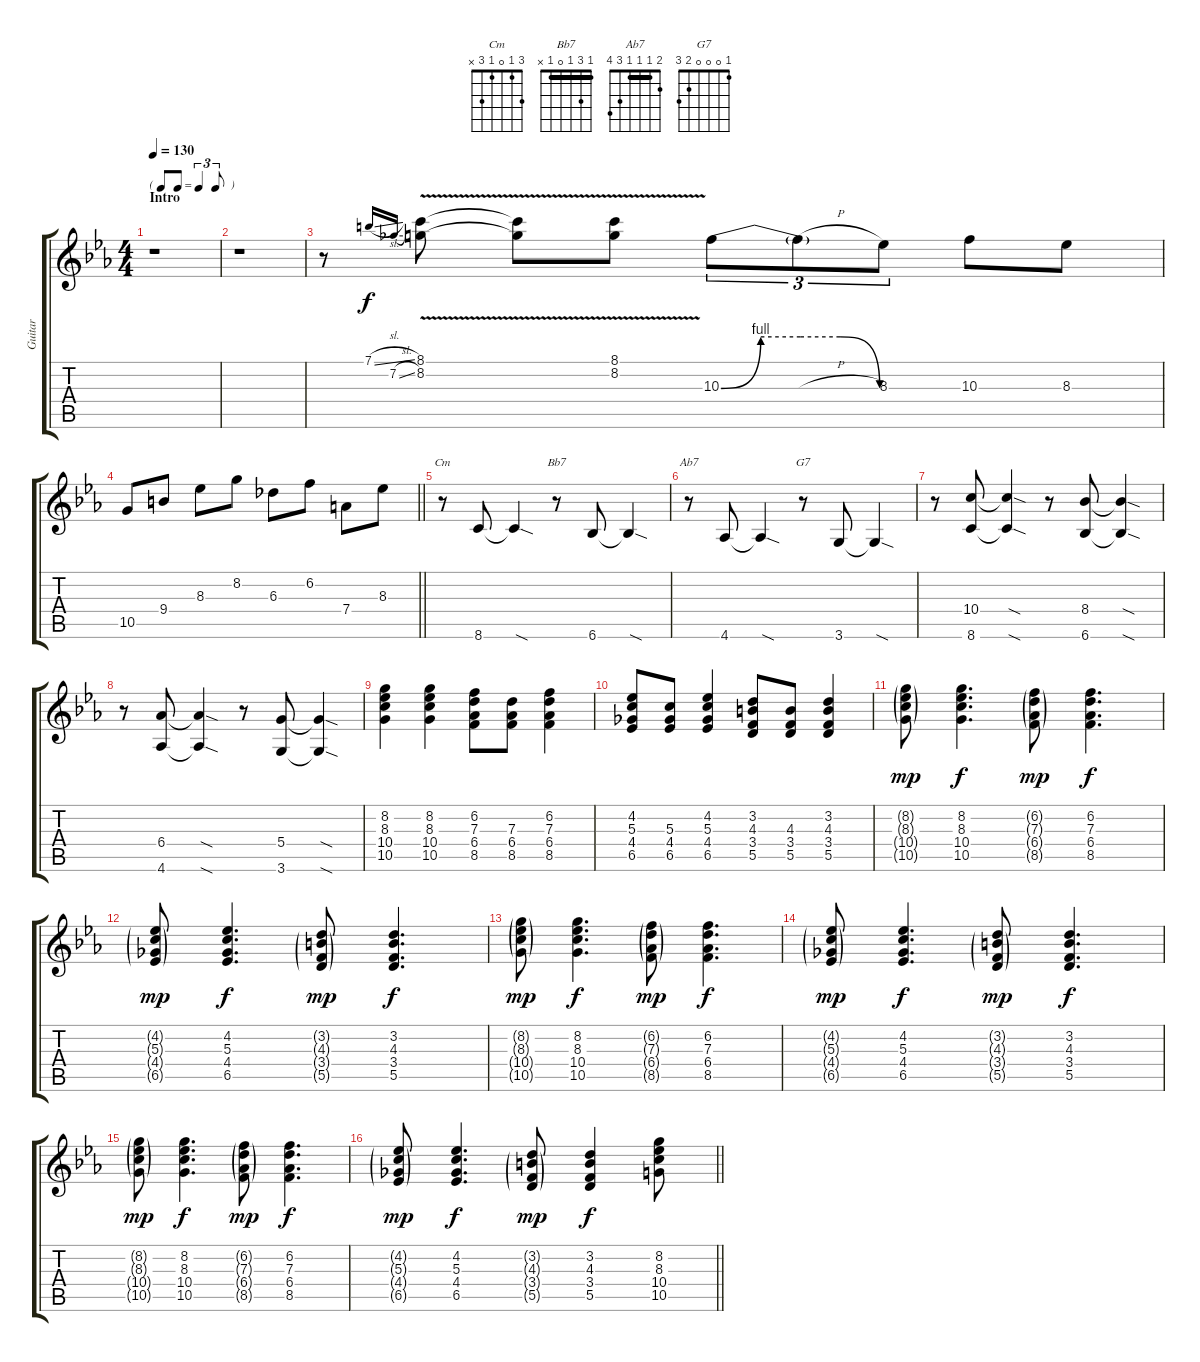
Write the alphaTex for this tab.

\track ("Guitar" "Guitar") {instrument electricguitarclean}
\staff {score tabs}
\tuning (E4 B3 G3 D3 A2 E2) {hide}
\chord ("Cm" 3 1 0 1 3 x)
\chord ("Bb7" 1 3 1 0 1 x) {barre 1}
\chord ("Ab7" 2 1 1 1 3 4) {barre 1}
\chord ("G7" 1 0 0 0 2 3)
\ts (4 4)
\tf triplet8th
\section ("" "Intro")
\tempo 130
\clef g2
\ks eb
r.1{dy f instrument electricguitarclean} |
r.1 |
r.8 7.1{sl}.16{gr onbeat} 7.2{sl}.16{gr onbeat} (8.1{v} 8.2).8 (8.1{t} 8.2{t}).8 (8.1{v} 8.2).8 10.3{be (custom 0 0 15 4 30 4 45 4 60 0)}.8{tu (3 2)} 10.3{h t}.8{tu (3 2)} 8.3.8{tu (3 2)} 10.3.8 8.3.8 |
\barLineRight lightlight
10.5.8 9.4.8 8.3.8 8.2.8 6.3.8 6.2.8 7.4.8 8.3.8 |
r.8{ch "Cm"} 8.6.8 8.6{sod t}.4 r.8{ch "Bb7"} 6.6.8 6.6{sod t}.4 |
r.8{ch "Ab7"} 4.6.8 4.6{sod t}.4 r.8{ch "G7"} 3.6.8 3.6{sod t}.4 |
r.8 (10.4 8.6).8 (10.4{sod t} 8.6{sod t}).4 r.8 (8.4 6.6).8 (8.4{sod t} 6.6{sod t}).4 |
r.8 (6.4 4.6).8 (6.4{sod t} 4.6{sod t}).4 r.8 (5.4 3.6).8 (5.4{sod t} 3.6{sod t}).4 |
(8.2 8.3 10.4 10.5).4 (8.2 8.3 10.4 10.5).4 (6.2 7.3 6.4 8.5).8 (7.3 6.4 8.5).8 (6.2 7.3 6.4 8.5).4 |
(4.2 5.3 4.4 6.5).8 (5.3 4.4 6.5).8 (4.2 5.3 4.4 6.5).4 (3.2 4.3 3.4 5.5).8 (4.3 3.4 5.5).8 (3.2 4.3 3.4 5.5).4 |
(8.2{g} 8.3{g} 10.4{g} 10.5{g}).8{dy mp} (8.2 8.3 10.4 10.5).4{d dy f} (6.2{g} 7.3{g} 6.4{g} 8.5{g}).8{dy mp} (6.2 7.3 6.4 8.5).4{d dy f} |
(4.2{g} 5.3{g} 4.4{g} 6.5{g}).8{dy mp} (4.2 5.3 4.4 6.5).4{d dy f} (3.2{g} 4.3{g} 3.4{g} 5.5{g}).8{dy mp} (3.2 4.3 3.4 5.5).4{d dy f} |
(8.2{g} 8.3{g} 10.4{g} 10.5{g}).8{dy mp} (8.2 8.3 10.4 10.5).4{d dy f} (6.2{g} 7.3{g} 6.4{g} 8.5{g}).8{dy mp} (6.2 7.3 6.4 8.5).4{d dy f} |
(4.2{g} 5.3{g} 4.4{g} 6.5{g}).8{dy mp} (4.2 5.3 4.4 6.5).4{d dy f} (3.2{g} 4.3{g} 3.4{g} 5.5{g}).8{dy mp} (3.2 4.3 3.4 5.5).4{d dy f} |
(8.2{g} 8.3{g} 10.4{g} 10.5{g}).8{dy mp} (8.2 8.3 10.4 10.5).4{d dy f} (6.2{g} 7.3{g} 6.4{g} 8.5{g}).8{dy mp} (6.2 7.3 6.4 8.5).4{d dy f} |
\barLineRight lightlight
(4.2{g} 5.3{g} 4.4{g} 6.5{g}).8{dy mp} (4.2 5.3 4.4 6.5).4{d dy f} (3.2{g} 4.3{g} 3.4{g} 5.5{g}).8{dy mp} (3.2 4.3 3.4 5.5).4{dy f} (8.2 8.3 10.4 10.5).8
